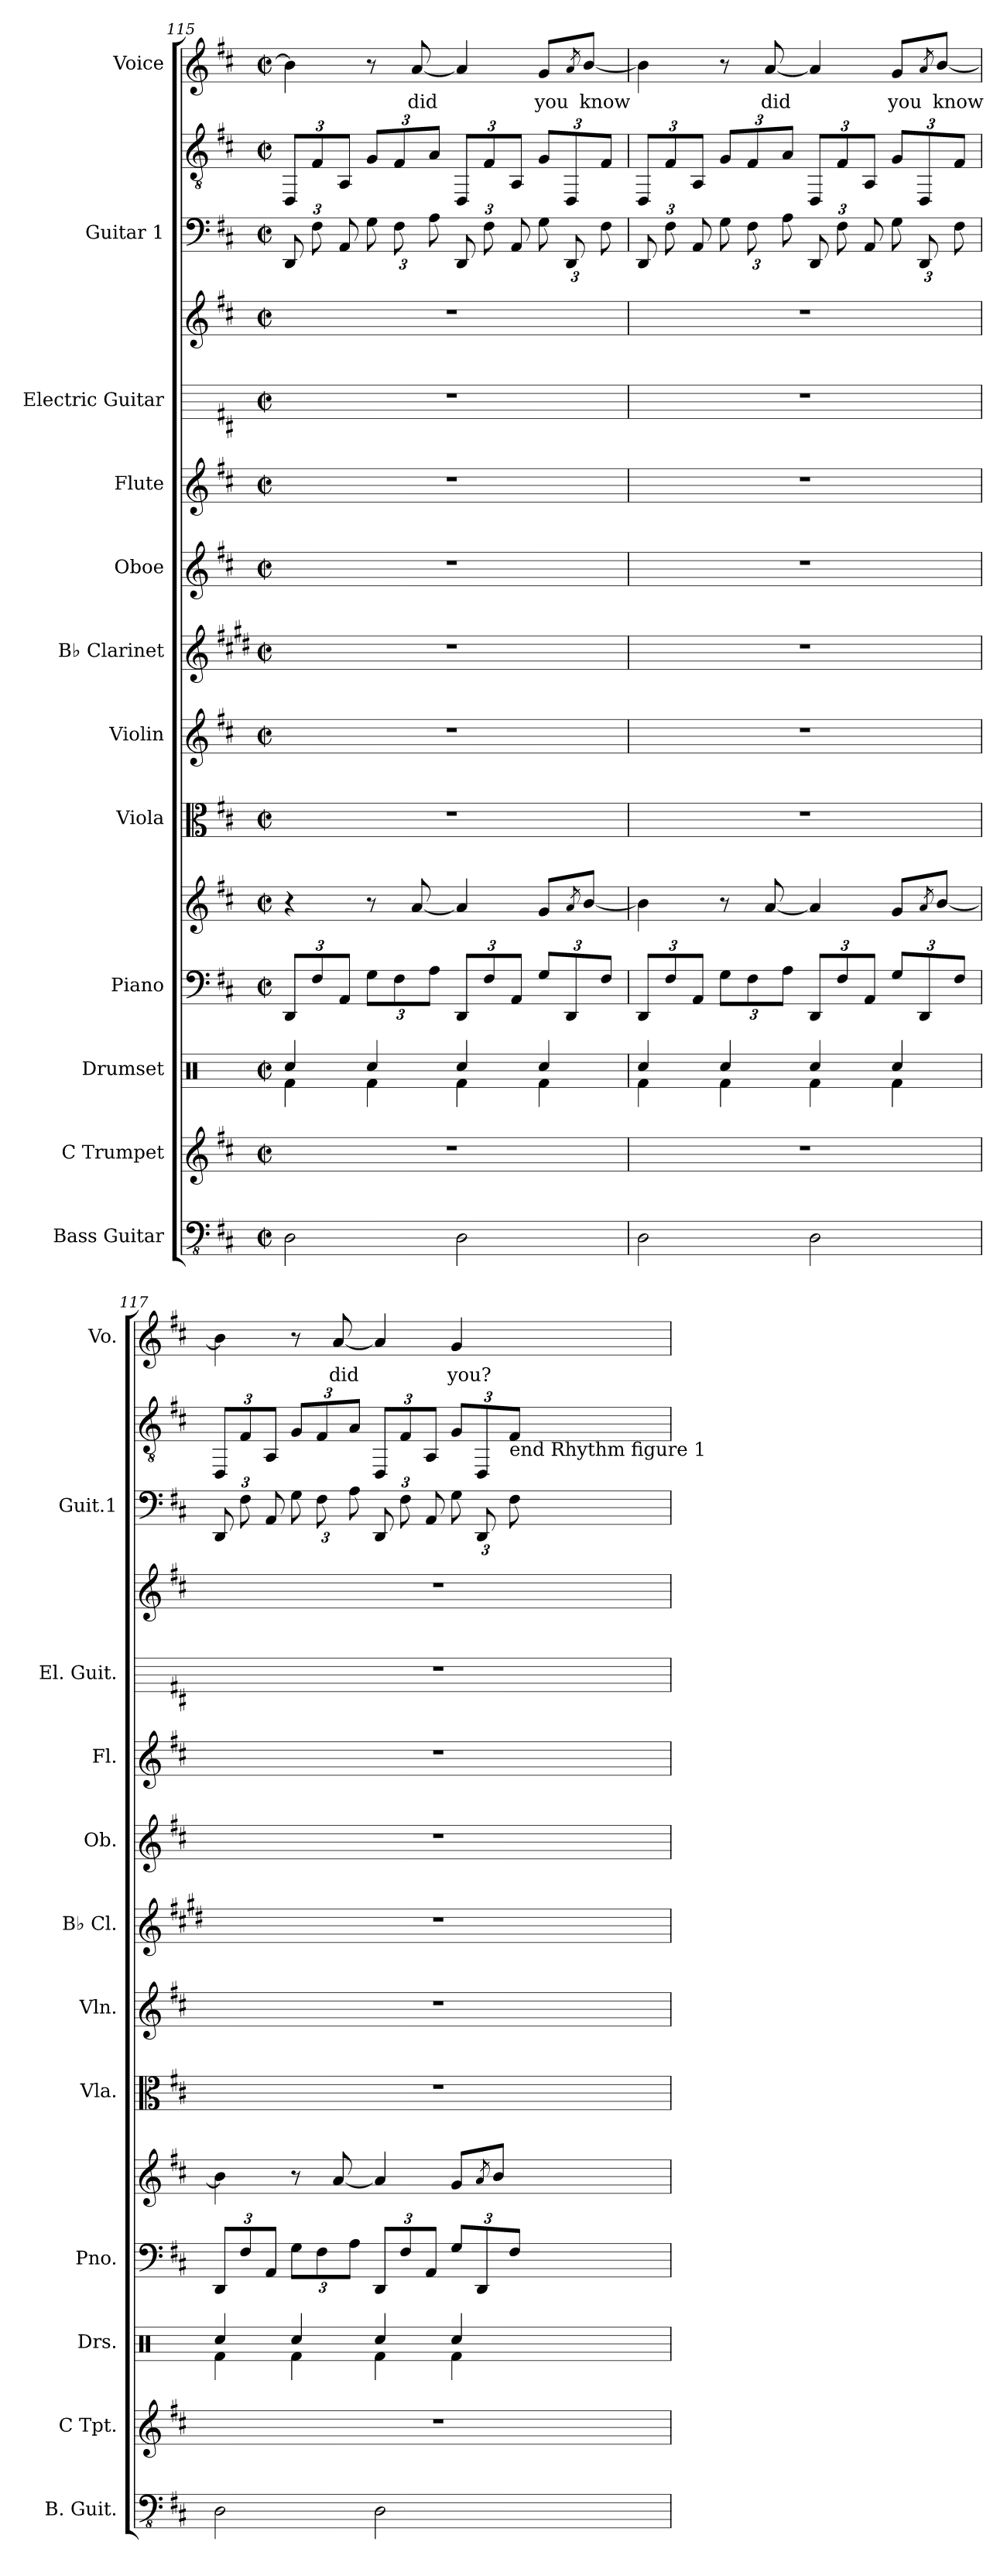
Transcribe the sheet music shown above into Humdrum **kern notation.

**kern	**kern	**kern	**kern	**kern	**kern	**kern	**kern	**kern	**kern	**kern	**kern	**kern	**kern	**kern	**text
*part12	*part11	*part10	*part9	*part9	*part8	*part7	*part6	*part5	*part4	*part3	*part3	*part2	*part2	*part1	*part1
*staff15	*staff14	*staff13	*staff12	*staff11	*staff10	*staff9	*staff8	*staff7	*staff6	*staff5	*staff4	*staff3	*staff2	*staff1	*staff1
*I"Bass Guitar	*I"C Trumpet	*I"Drumset	*I"Piano	*	*I"Viola	*I"Violin	*I"B♭ Clarinet	*I"Oboe	*I"Flute	*I"Electric Guitar	*	*I"Guitar 1	*	*I"Voice	*
*I'B. Guit.	*I'C Tpt.	*I'Drs.	*I'Pno.	*	*I'Vla.	*I'Vln.	*I'B♭ Cl.	*I'Ob.	*I'Fl.	*I'El. Guit.	*	*I'Guit.1	*	*I'Vo.	*
*clefFv4	*clefG2	*clefX	*clefF4	*clefG2	*clefC3	*clefG2	*clefG2	*clefG2	*clefG2	*	*clefG2	*	*clefGv2	*clefG2	*
*	*	*	*	*	*	*	*ITrd1c2	*	*	*	*	*	*	*	*
*k[f#c#]	*k[f#c#]	*k[]	*k[f#c#]	*k[f#c#]	*k[f#c#]	*k[f#c#]	*k[f#c#]	*k[f#c#]	*k[f#c#]	*k[f#c#]	*k[f#c#]	*k[f#c#]	*k[f#c#]	*k[f#c#]	*
*M2/2	*M2/2	*M2/2	*M2/2	*M2/2	*M2/2	*M2/2	*M2/2	*M2/2	*M2/2	*M2/2	*M2/2	*M2/2	*M2/2	*M2/2	*
*met(c|)	*met(c|)	*met(c|)	*met(c|)	*met(c|)	*met(c|)	*met(c|)	*met(c|)	*met(c|)	*met(c|)	*met(c|)	*met(c|)	*met(c|)	*met(c|)	*met(c|)	*
=115	=115	=115	=115	=115	=115	=115	=115	=115	=115	=115	=115	=115	=115	=115	=115
*	*	*^	*	*	*	*	*	*	*	*	*	*	*	*	*
*	*	*	*	*Xbrackettup	*	*	*	*	*	*	*	*	*Xbrackettup	*Xbrackettup	*	*
2DD\	1r	4Rcc/	4Rf\	12DD/L	4r	1r	1r	1r	1r	1r	1r	1r	12DD	12DD/L	4b\]	.
.	.	.	.	12F#/	.	.	.	.	.	.	.	.	12F#	12F#/	.	.
.	.	.	.	12AA/J	.	.	.	.	.	.	.	.	12AA	12AA/J	.	.
.	.	4Rcc/	4Rf\	12G\L	8r	.	.	.	.	.	.	.	12G	12G/L	8r	.
.	.	.	.	12F#\	.	.	.	.	.	.	.	.	12F#	12F#/	.	.
.	.	.	.	.	[8a/	.	.	.	.	.	.	.	.	.	[8a/	did
.	.	.	.	12A\J	.	.	.	.	.	.	.	.	12A	12A/J	.	.
2DD\	.	4Rcc/	4Rf\	12DD/L	4a/]	.	.	.	.	.	.	.	12DD	12DD/L	4a/]	.
.	.	.	.	12F#/	.	.	.	.	.	.	.	.	12F#	12F#/	.	.
.	.	.	.	12AA/J	.	.	.	.	.	.	.	.	12AA	12AA/J	.	.
.	.	4Rcc/	4Rf\	12G/L	8g/L	.	.	.	.	.	.	.	12G	12G/L	8g/L	you
.	.	.	.	12DD/	.	.	.	.	.	.	.	.	12DD	12DD/	.	.
.	.	.	.	.	8qa/	.	.	.	.	.	.	.	.	.	8qa/	.
.	.	.	.	.	[8b/J	.	.	.	.	.	.	.	.	.	[8b/J	know
.	.	.	.	12F#/J	.	.	.	.	.	.	.	.	12F#	12F#/J	.	.
!!LO:PB:g=z
=116	=116	=116	=116	=116	=116	=116	=116	=116	=116	=116	=116	=116	=116	=116	=116	=116
2DD\	1r	4Rcc/	4Rf\	12DD/L	4b\]	1r	1r	1r	1r	1r	1r	1r	12DD	12DD/L	4b\]	.
.	.	.	.	12F#/	.	.	.	.	.	.	.	.	12F#	12F#/	.	.
.	.	.	.	12AA/J	.	.	.	.	.	.	.	.	12AA	12AA/J	.	.
.	.	4Rcc/	4Rf\	12G\L	8r	.	.	.	.	.	.	.	12G	12G/L	8r	.
.	.	.	.	12F#\	.	.	.	.	.	.	.	.	12F#	12F#/	.	.
.	.	.	.	.	[8a/	.	.	.	.	.	.	.	.	.	[8a/	did
.	.	.	.	12A\J	.	.	.	.	.	.	.	.	12A	12A/J	.	.
2DD\	.	4Rcc/	4Rf\	12DD/L	4a/]	.	.	.	.	.	.	.	12DD	12DD/L	4a/]	.
.	.	.	.	12F#/	.	.	.	.	.	.	.	.	12F#	12F#/	.	.
.	.	.	.	12AA/J	.	.	.	.	.	.	.	.	12AA	12AA/J	.	.
.	.	4Rcc/	4Rf\	12G/L	8g/L	.	.	.	.	.	.	.	12G	12G/L	8g/L	you
.	.	.	.	12DD/	.	.	.	.	.	.	.	.	12DD	12DD/	.	.
.	.	.	.	.	8qa/	.	.	.	.	.	.	.	.	.	8qa/	.
.	.	.	.	.	[8b/J	.	.	.	.	.	.	.	.	.	[8b/J	know
.	.	.	.	12F#/J	.	.	.	.	.	.	.	.	12F#	12F#/J	.	.
=117	=117	=117	=117	=117	=117	=117	=117	=117	=117	=117	=117	=117	=117	=117	=117	=117
2DD\	1r	4Rcc/	4Rf\	12DD/L	4b\]	1r	1r	1r	1r	1r	1r	1r	12DD	12DD/L	4b\]	.
.	.	.	.	12F#/	.	.	.	.	.	.	.	.	12F#	12F#/	.	.
.	.	.	.	12AA/J	.	.	.	.	.	.	.	.	12AA	12AA/J	.	.
.	.	4Rcc/	4Rf\	12G\L	8r	.	.	.	.	.	.	.	12G	12G/L	8r	.
.	.	.	.	12F#\	.	.	.	.	.	.	.	.	12F#	12F#/	.	.
.	.	.	.	.	[8a/	.	.	.	.	.	.	.	.	.	[8a/	did
.	.	.	.	12A\J	.	.	.	.	.	.	.	.	12A	12A/J	.	.
2DD\	.	4Rcc/	4Rf\	12DD/L	4a/]	.	.	.	.	.	.	.	12DD	12DD/L	4a/]	.
.	.	.	.	12F#/	.	.	.	.	.	.	.	.	12F#	12F#/	.	.
.	.	.	.	12AA/J	.	.	.	.	.	.	.	.	12AA	12AA/J	.	.
.	.	4Rcc/	4Rf\	12G/L	8g/L	.	.	.	.	.	.	.	12G	12G/L	4g/	you?
.	.	.	.	12DD/	.	.	.	.	.	.	.	.	12DD	12DD/	.	.
.	.	.	.	.	8qa/	.	.	.	.	.	.	.	.	.	.	.
.	.	.	.	.	8b/J	.	.	.	.	.	.	.	.	.	.	.
!	!	!	!	!	!	!	!	!	!	!	!	!	!	!LO:TX:b:t=end Rhythm figure 1	!	!
.	.	.	.	12F#/J	.	.	.	.	.	.	.	.	12F#	12F#/J	.	.
*	*	*v	*v	*	*	*	*	*	*	*	*	*	*	*	*	*
=	=	=	=	=	=	=	=	=	=	=	=	=	=	=	=
*-	*-	*-	*-	*-	*-	*-	*-	*-	*-	*-	*-	*-	*-	*-	*-
